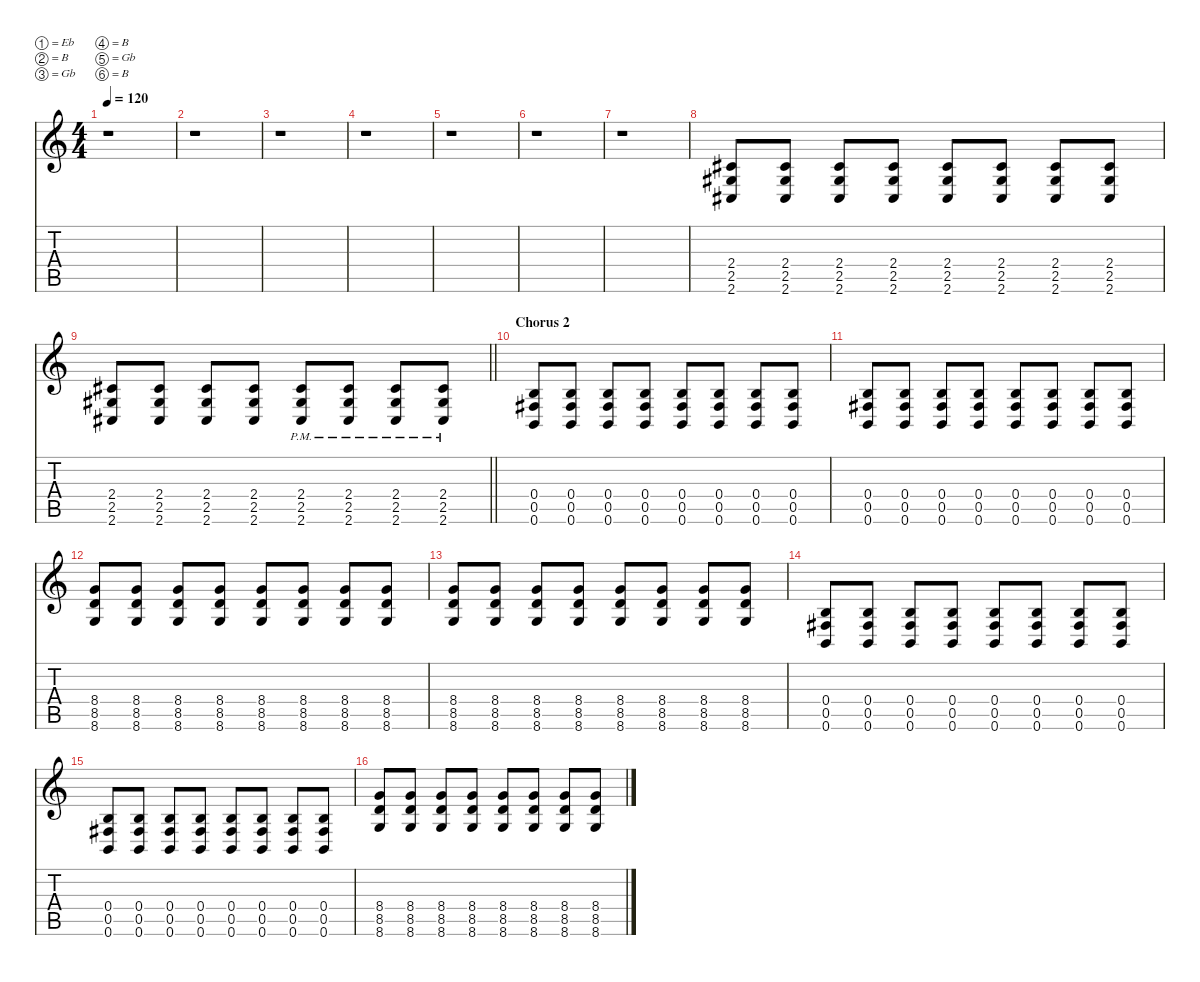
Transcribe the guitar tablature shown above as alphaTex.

\defaultSystemsLayout 4
\hideDynamics
\bracketExtendMode nobrackets
\singleTrackTrackNamePolicy hidden
\multiTrackTrackNamePolicy hidden
\firstSystemTrackNameMode fullname
\firstSystemTrackNameOrientation horizontal
\otherSystemsTrackNameOrientation horizontal
\track ("Rhythm Guitar" "dist.guit.") {instrument distortionguitar}
\staff {score tabs}
\tuning (Eb4 B3 Gb3 B2 Gb2 B1)
\ts (4 4)
\tempo 120
\clef g2
\ks c
r.1{dy f beam Down} |
r.1{beam Down} |
r.1{beam Down} |
r.1{beam Down} |
r.1{beam Down} |
r.1{beam Down} |
r.1{beam Down} |
(2.4{acc #} 2.5{acc #} 2.6{acc #}).8{beam Up} (2.4{acc #} 2.5{acc #} 2.6{acc #}).8{beam Up} (2.4{acc #} 2.5{acc #} 2.6{acc #}).8{beam Up} (2.4{acc #} 2.5{acc #} 2.6{acc #}).8{beam Up} (2.4{acc #} 2.5{acc #} 2.6{acc #}).8{beam Up} (2.4{acc #} 2.5{acc #} 2.6{acc #}).8{beam Up} (2.4{acc #} 2.5{acc #} 2.6{acc #}).8{beam Up} (2.4{acc #} 2.5{acc #} 2.6{acc #}).8{beam Up} |
\barLineRight lightlight
(2.4{acc #} 2.5{acc #} 2.6{acc #}).8{beam Up} (2.4{acc #} 2.5{acc #} 2.6{acc #}).8{beam Up} (2.4{acc #} 2.5{acc #} 2.6{acc #}).8{beam Up} (2.4{acc #} 2.5{acc #} 2.6{acc #}).8{beam Up} (2.4{pm acc #} 2.5{pm acc #} 2.6{pm acc #}).8{beam Up} (2.4{pm acc #} 2.5{pm acc #} 2.6{pm acc #}).8{beam Up} (2.4{pm acc #} 2.5{pm acc #} 2.6{pm acc #}).8{beam Up} (2.4{pm acc #} 2.5{pm acc #} 2.6{pm acc #}).8{beam Up} |
\section ("" "Chorus 2")
(0.4 0.5{acc #} 0.6).8{beam Up} (0.4 0.5{acc #} 0.6).8{beam Up} (0.4 0.5{acc #} 0.6).8{beam Up} (0.4 0.5{acc #} 0.6).8{beam Up} (0.4 0.5{acc #} 0.6).8{beam Up} (0.4 0.5{acc #} 0.6).8{beam Up} (0.4 0.5{acc #} 0.6).8{beam Up} (0.4 0.5{acc #} 0.6).8{beam Up} |
(0.4 0.5{acc #} 0.6).8{beam Up} (0.4 0.5{acc #} 0.6).8{beam Up} (0.4 0.5{acc #} 0.6).8{beam Up} (0.4 0.5{acc #} 0.6).8{beam Up} (0.4 0.5{acc #} 0.6).8{beam Up} (0.4 0.5{acc #} 0.6).8{beam Up} (0.4 0.5{acc #} 0.6).8{beam Up} (0.4 0.5{acc #} 0.6).8{beam Up} |
(8.4 8.5 8.6).8{beam Up} (8.4 8.5 8.6).8{beam Up} (8.4 8.5 8.6).8{beam Up} (8.4 8.5 8.6).8{beam Up} (8.4 8.5 8.6).8{beam Up} (8.4 8.5 8.6).8{beam Up} (8.4 8.5 8.6).8{beam Up} (8.4 8.5 8.6).8{beam Up} |
(8.4 8.5 8.6).8{beam Up} (8.4 8.5 8.6).8{beam Up} (8.4 8.5 8.6).8{beam Up} (8.4 8.5 8.6).8{beam Up} (8.4 8.5 8.6).8{beam Up} (8.4 8.5 8.6).8{beam Up} (8.4 8.5 8.6).8{beam Up} (8.4 8.5 8.6).8{beam Up} |
(0.4 0.5{acc #} 0.6).8{beam Up} (0.4 0.5{acc #} 0.6).8{beam Up} (0.4 0.5{acc #} 0.6).8{beam Up} (0.4 0.5{acc #} 0.6).8{beam Up} (0.4 0.5{acc #} 0.6).8{beam Up} (0.4 0.5{acc #} 0.6).8{beam Up} (0.4 0.5{acc #} 0.6).8{beam Up} (0.4 0.5{acc #} 0.6).8{beam Up} |
(0.4 0.5{acc #} 0.6).8{beam Up} (0.4 0.5{acc #} 0.6).8{beam Up} (0.4 0.5{acc #} 0.6).8{beam Up} (0.4 0.5{acc #} 0.6).8{beam Up} (0.4 0.5{acc #} 0.6).8{beam Up} (0.4 0.5{acc #} 0.6).8{beam Up} (0.4 0.5{acc #} 0.6).8{beam Up} (0.4 0.5{acc #} 0.6).8{beam Up} |
(8.4 8.5 8.6).8{beam Up} (8.4 8.5 8.6).8{beam Up} (8.4 8.5 8.6).8{beam Up} (8.4 8.5 8.6).8{beam Up} (8.4 8.5 8.6).8{beam Up} (8.4 8.5 8.6).8{beam Up} (8.4 8.5 8.6).8{beam Up} (8.4 8.5 8.6).8{beam Up}
